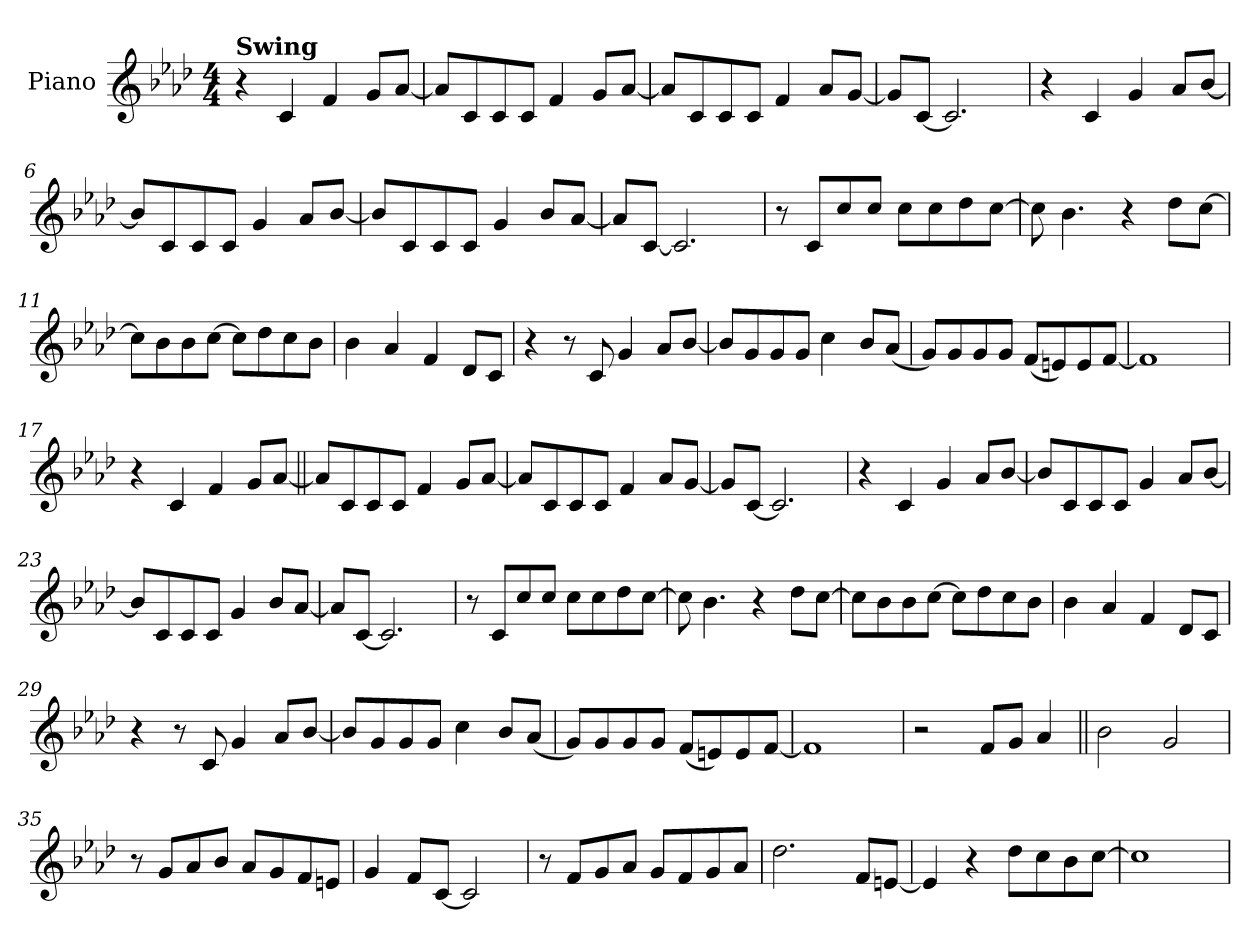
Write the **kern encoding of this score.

**kern
*part1
*staff1
*I"Piano
*I'Pno.
*clefG2
*k[b-e-a-d-]
*M4/4
=1
!LO:TX:a:B:t=Swing
4r
4c
4f
8gL
[8a-J
=2
8a-L]
8c
8c
8cJ
4f
8gL
[8a-J
=3
8a-L]
8c
8c
8cJ
4f
8a-L
[8gJ
=4
8gL]
[8cJ
2.c]
=5
4r
4c
4g
8a-L
[8b-J
=6
8b-L]
8c
8c
8cJ
4g
8a-L
[8b-J
=7
8b-L]
8c
8c
8cJ
4g
8b-L
[8a-J
=8
8a-L]
[8cJ
2.c]
=9
8r
8cL
8cc
8ccJ
8ccL
8cc
8dd-
[8ccJ
=10
8cc]
4.b-
4r
8dd-L
[8ccJ
=11
8ccL]
8b-
8b-
[8ccJ
8ccL]
8dd-
8cc
8b-J
=12
4b-
4a-
4f
8d-L
8cJ
=13
4r
8r
8c
4g
8a-L
[8b-J
=14
8b-L]
8g
8g
8gJ
4cc
8b-L
(8a-J
=15
8gL)
8g
8g
8gJ
(8fL
8en)
8e
[8fJ
=16
1f]
=17
4r
4c
4f
8gL
[8a-J
=18||
8a-L]
8c
8c
8cJ
4f
8gL
[8a-J
=19
8a-L]
8c
8c
8cJ
4f
8a-L
[8gJ
=20
8gL]
[8cJ
2.c]
=21
4r
4c
4g
8a-L
[8b-J
=22
8b-L]
8c
8c
8cJ
4g
8a-L
[8b-J
=23
8b-L]
8c
8c
8cJ
4g
8b-L
[8a-J
=24
8a-L]
[8cJ
2.c]
=25
8r
8cL
8cc
8ccJ
8ccL
8cc
8dd-
[8ccJ
=26
8cc]
4.b-
4r
8dd-L
[8ccJ
=27
8ccL]
8b-
8b-
[8ccJ
8ccL]
8dd-
8cc
8b-J
=28
4b-
4a-
4f
8d-L
8cJ
=29
4r
8r
8c
4g
8a-L
[8b-J
=30
8b-L]
8g
8g
8gJ
4cc
8b-L
(8a-J
=31
8gL)
8g
8g
8gJ
(8fL
8en)
8e
[8fJ
=32
1f]
=33
2r
8fL
8gJ
4a-
=34||
2b-
2g
=35
8r
8gL
8a-
8b-J
8a-L
8g
8f
8enJ
=36
4g
8fL
[8cJ
2c]
=37
8r
8fL
8g
8a-J
8gL
8f
8g
8a-J
=38
2.dd-
8fL
[8enJ
=39
4e]
4r
8dd-L
8cc
8b-
[8ccJ
=40
1cc]
=
*-
